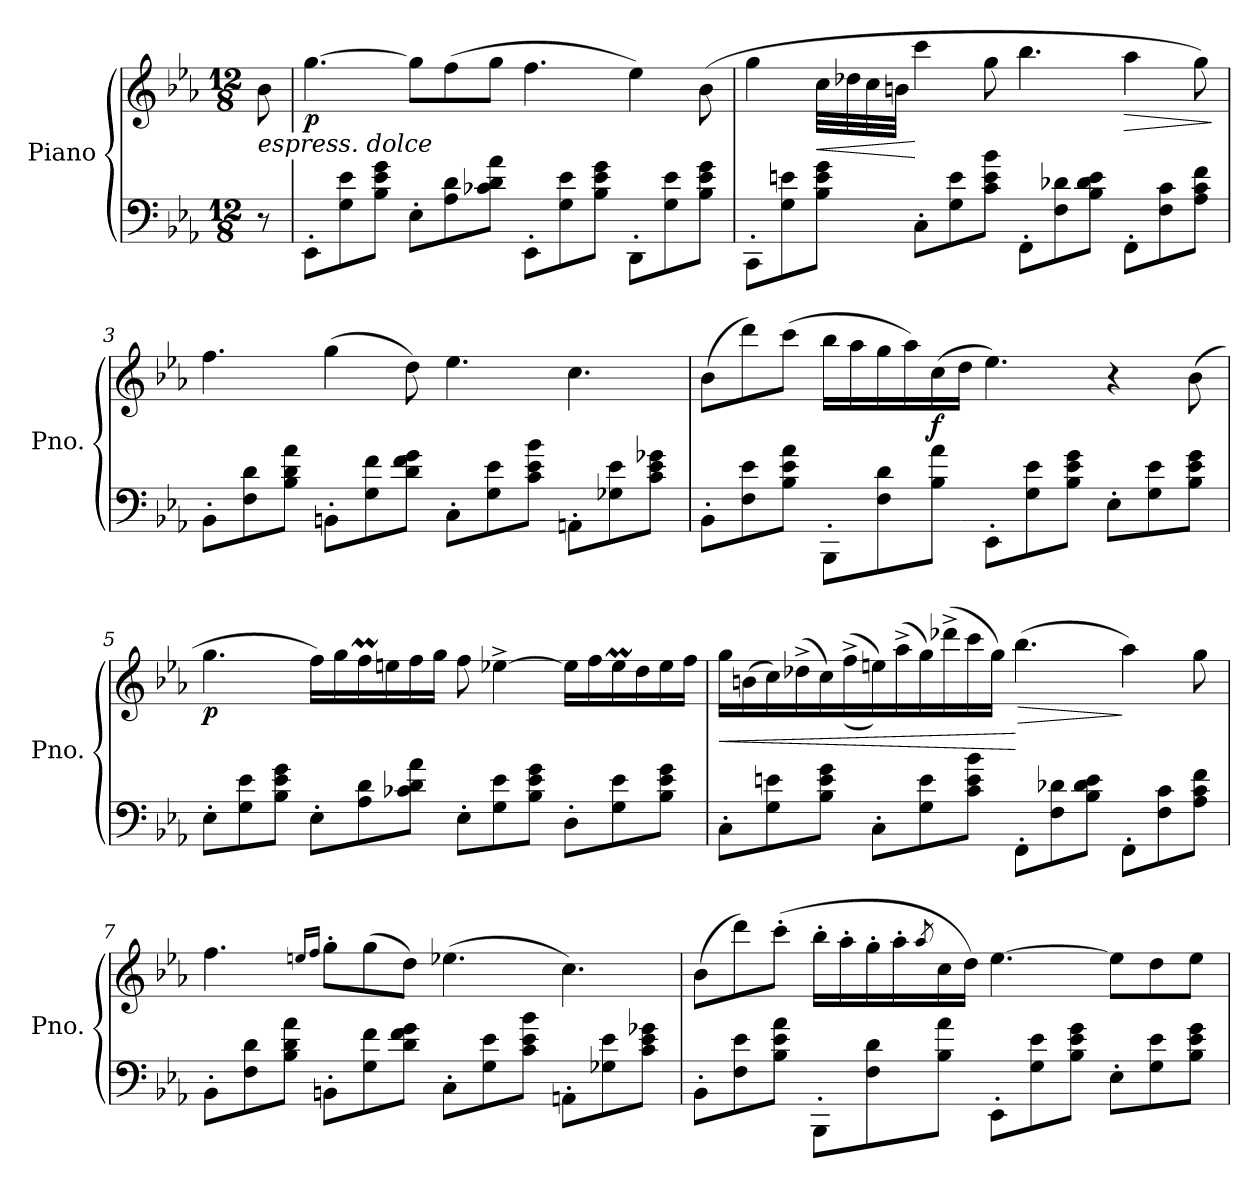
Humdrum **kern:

**kern	**kern	**dynam
*part1	*part1	*part1
*staff2	*staff1	*staff1/2
*I"Piano	*	*
*I'Pno.	*	*
*clefF4	*clefG2	*
*k[b-e-a-]	*k[b-e-a-]	*
*M12/8	*M12/8	*
*MM60	*MM60	*
=	=	=
!	!LO:TX:b:i:t=espress. dolce	!
8r	8b-\	.
=1	=1	=1
!	!	!LO:DY:b
8EE-'\L	[4.gg\	p
8G\ 8e-\	.	.
8B-\ 8e-\ 8g\J	.	.
8E-'\L	8gg\L]	.
8A-\ 8d\	(8ff\	.
8c-X\ 8d\ 8a-\J	8gg\J	.
8EE-'\L	4.ff\	.
8G\ 8e-\	.	.
8B-\ 8e-\ 8g\J	.	.
8DD'\L	4ee-\)	.
8G\ 8e-\	.	.
8B-\ 8e-\ 8g\J	(8b-\	.
=2	=2	=2
8CC'\L	4gg\	.
8G\ 8en\	.	.
!	!	!LO:HP:b
8B-\ 8e\ 8g\J	32cc\LLL	<
.	32dd-X\	.
.	32cc\	.
.	32bn\JJJ	.
8C'\L	4ccc\	[
8G\ 8e\	.	.
8c\ 8e\ 8b-\J	8gg\	.
8FF'\L	4.bb-\	.
8F\ 8d-X\	.	.
8B-\ 8d-\ 8e\J	.	.
!	!	!LO:HP:b
8FF'\L	4aa-\	>
8F\ 8c\	.	.
8A-\ 8c\ 8f\J	8gg\)	.
.	.	]
!!LO:LB:g=z
=3	=3	=3
8BB-'\L	4.ff\	.
8F\ 8d\	.	.
8B-\ 8d\ 8a-\J	.	.
8BBn'\L	(4gg\	.
8G\ 8f\	.	.
8d\ 8f\ 8g\J	8dd\)	.
8C'\L	4.ee-\	.
8G\ 8e-\	.	.
8c\ 8e-\ 8b-\J	.	.
8AAn'\L	4.cc\	.
8G-X\ 8e-\	.	.
8c\ 8e-\ 8g-X\J	.	.
=4	=4	=4
8BB-'\L	(8b-\L	.
8F\ 8e-\	8ddd\)	.
8B-\ 8e-\ 8a-\J	(8ccc\J	.
8BBB-'\L	16bb-\LL	.
.	16aa-\	.
8F\ 8d\	16gg\	.
.	16aa-\)	.
!	!	!LO:DY:b
8B-\ 8a-\J	(16cc\	f
.	16dd\JJ	.
8EE-'\L	4.ee-\)	.
8G\ 8e-\	.	.
8B-\ 8e-\ 8g\J	.	.
8E-'\L	4r	.
8G\ 8e-\	.	.
8B-\ 8e-\ 8g\J	(8b-\	.
!!LO:LB:g=z
=5	=5	=5
!	!	!LO:DY:b
8E-'\L	4.gg\	p
8G\ 8e-\	.	.
8B-\ 8e-\ 8g\J	.	.
8E-'\L	16ff\LL)	.
.	16gg\	.
8A-\ 8d\	16ffM\	.
.	16een\	.
8c-X\ 8d\ 8a-\J	16ff\	.
.	16gg\JJ	.
8E-'\L	8ff\	.
8G\ 8e-\	[4ee-X^\	.
8B-\ 8e-\ 8g\J	.	.
8D'\L	16ee-\LL]	.
.	16ff\	.
8G\ 8e-\	16ee-M\	.
.	16dd\	.
8B-\ 8e-\ 8g\J	16ee-\	.
.	16ff\JJ	.
=6	=6	=6
!	!	!LO:HP:b
8C'\L	16gg\LL	<
.	(16bn\	.
8G\ 8en\	16cc\)	.
.	(16dd-X^\	.
8B-\ 8e\ 8g\J	16cc\)	.
.	((16ff^\	.
8C'\L	16een\))	.
.	(16aa-^\	.
8G\ 8e\	16gg\)	.
.	(16ddd-X^\	.
8c\ 8e\ 8b-\J	16ccc\	.
.	16gg\JJ)	.
!	!	!LO:HP:n=1:b
8FF'\L	(4.bb-\	[ >
8F\ 8d-X\	.	.
8B-\ 8d-\ 8e\J	.	.
8FF'\L	4aa-\)	]
8F\ 8c\	.	.
8A-\ 8c\ 8f\J	8gg\	.
!!LO:LB:g=z
=7	=7	=7
8BB-'\L	4.ff\	.
8F\ 8d\	.	.
8B-\ 8d\ 8a-\J	.	.
.	16qeen/LL	.
.	16qff/JJ	.
8BBn'\L	8gg'\L	.
8G\ 8f\	(8gg\	.
8d\ 8f\ 8g\J	8dd\J)	.
8C'\L	(4.ee-X\	.
8G\ 8e-\	.	.
8c\ 8e-\ 8b-\J	.	.
8AAn'\L	4.cc\)	.
8G-X\ 8e-\	.	.
8c\ 8e-\ 8g-X\J	.	.
=8	=8	=8
8BB-'\L	(8b-\L	.
8F\ 8e-\	8ddd\)	.
8B-\ 8e-\ 8a-\J	(8ccc'\J	.
8BBB-'\L	16bb-'\LL	.
.	16aa-'\	.
8F\ 8d\	16gg'\	.
.	16aa-'\	.
.	8qaa-/	.
8B-\ 8a-\J	16cc\	.
.	16dd\JJ)	.
8EE-'\L	[4.ee-\	.
8G\ 8e-\	.	.
8B-\ 8e-\ 8g\J	.	.
8E-'\L	8ee-\L]	.
8G\ 8e-\	8dd\	.
8B-\ 8e-\ 8g\J	8ee-\J	.
=	=	=
*-	*-	*-
